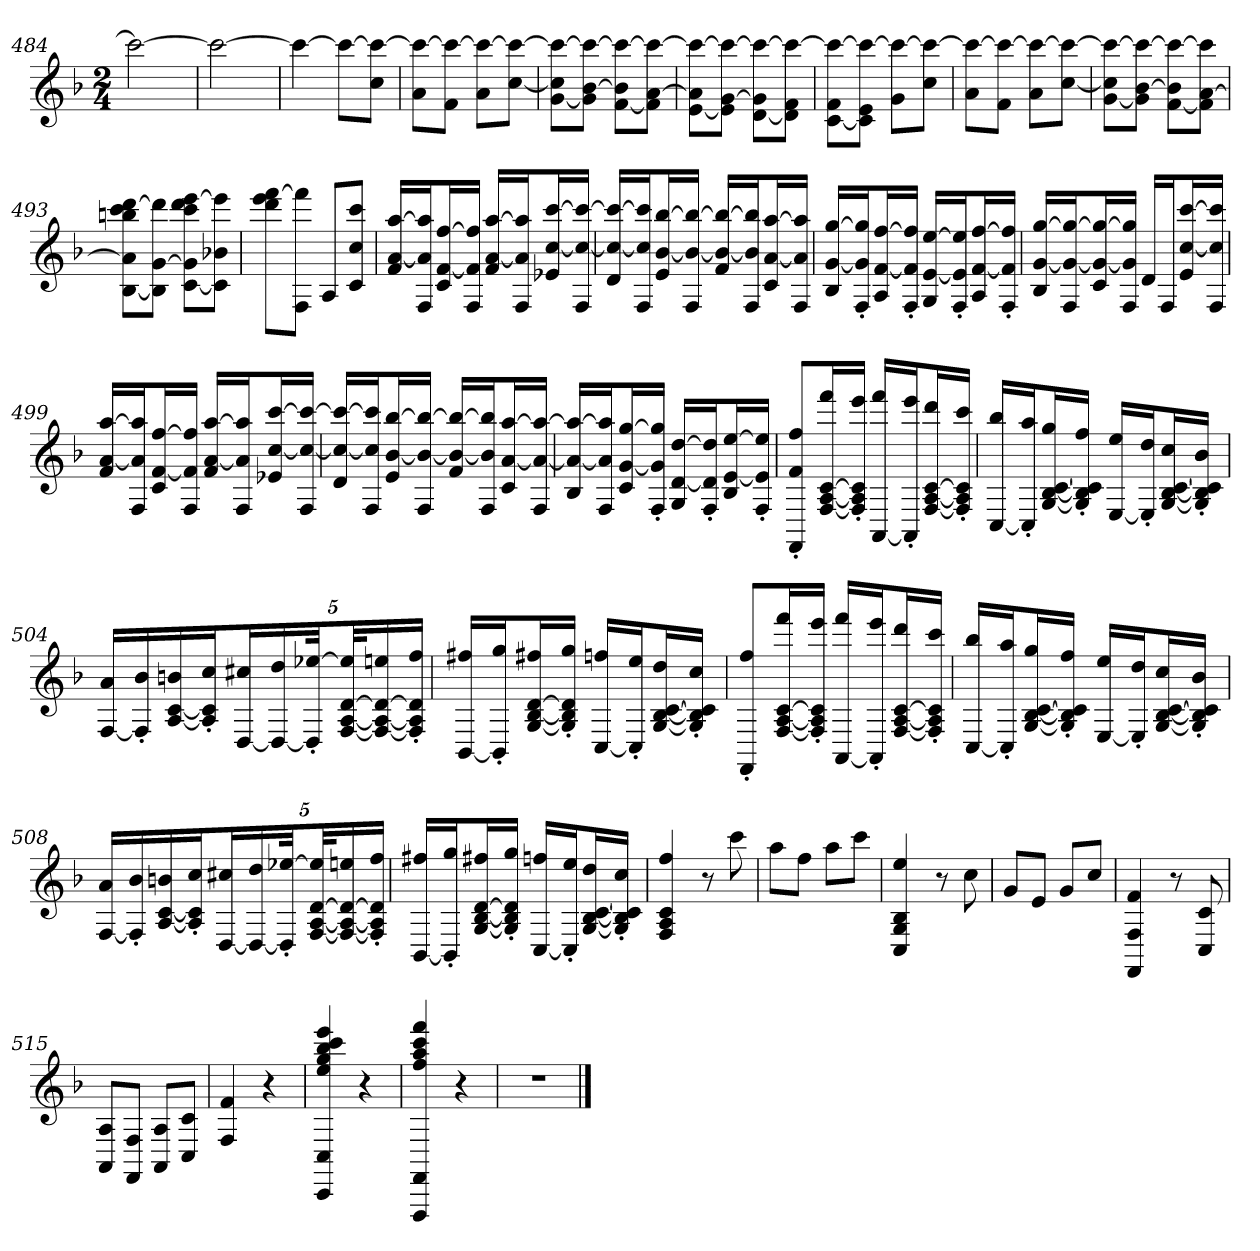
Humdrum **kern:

**kern
*part1
*staff1
*clefG2
*k[b-]
*F:
*M2/4
=484
2ccc_
=485
2ccc_
=486
4ccc_
8cccL_
8cc 8ccc_J
=487
8a 8ccc_L
8f 8ccc_J
8a 8ccc_L
[8cc 8ccc_J
=488
[8g 8cc] 8ccc_L
8g] [8b- 8ccc_J
[8f 8b-] 8ccc_L
8f] [8a 8ccc_J
=489
[8e 8a] 8ccc_L
8e] [8g 8ccc_J
[8d 8g] 8ccc_L
8d] 8f 8ccc_J
=490
[8c 8f 8ccc_L
8c] 8e 8ccc_J
8g 8ccc_L
8cc 8ccc_J
=491
8a 8ccc_L
8f 8ccc_J
8a 8ccc_L
[8cc 8ccc_J
=492
[8g 8cc] 8ccc_L
8g] [8b- 8ccc_J
[8f 8b-] 8ccc_L
8f] [8a 8ccc]J
=493
[8B- 8a] 8bbn 8ccc [8dddL
8B-] [8g 8ddd]J
[8c 8g] 8ccc 8ddd [8eeeL
8c] 8b-X 8eee]J
=494
8ddd 8eee [8fffL
8F 8fff]J
8AL
8c 8cc 8cccJ
=495
16f [16a [16aaLL
16F 16a] 16aa]J
16c [16f [16ffL
16F 16f] 16ff]JJ
16f [16a [16aaLL
16F 16a] 16aa]J
16e-X [16cc [16cccL
16F 16cc_ 16ccc_JJ
=496
16d 16cc_ 16ccc_LL
16F 16cc] 16ccc]J
16e [16b- [16bb-L
16F 16b-_ 16bb-_JJ
16f 16b-_ 16bb-_LL
16F 16b-] 16bb-]J
16c [16a [16aaL
16F 16a] 16aa]JJ
=497
16B- [16g [16ggLL
16F' 16g]' 16gg]'J
16A [16f [16ffL
16F' 16f]' 16ff]'JJ
16G [16e [16eeLL
16F' 16e]' 16ee]'J
16A [16f [16ffL
16F' 16f]' 16ff]'JJ
=498
16B- [16g [16ggLL
16F 16g_ 16gg_J
16c 16g_ 16gg_L
16F 16g] 16gg]JJ
16dLL
16FJ
16e [16cc [16cccL
16F 16cc] 16ccc]JJ
=499
16f [16a [16aaLL
16F 16a] 16aa]J
16c [16f [16ffL
16F 16f] 16ff]JJ
16f [16a [16aaLL
16F 16a] 16aa]J
16e-X [16cc [16cccL
16F 16cc_ 16ccc_JJ
=500
16d 16cc_ 16ccc_LL
16F 16cc] 16ccc]J
16e [16b- [16bb-L
16F 16b-_ 16bb-_JJ
16f 16b-_ 16bb-_LL
16F 16b-] 16bb-]J
16c [16a [16aaL
16F 16a_ 16aa_JJ
=501
16B- 16a_ 16aa_LL
16F 16a] 16aa]J
16c [16g [16ggL
16F' 16g]' 16gg]'JJ
16G [16d [16ddLL
16F' 16d]' 16dd]'J
16B- [16e [16eeL
16F' 16e]' 16ee]'JJ
=502
8FF' 8f' 8ff'L
[16F [16A [16c 16fffL
16F]' 16A]' 16c]' 16eee'JJ
[16AA 16fffLL
16AA]' 16eee'J
[16F [16A [16c 16dddL
16F]' 16A]' 16c]' 16ccc'JJ
=503
[16C 16bb-LL
16C]' 16aa'J
[16G [16B- [16c 16ggL
16G]' 16B-]' 16c]' 16ff'JJ
[16E 16eeLL
16E]' 16dd'J
[16G [16B- [16c 16ccL
16G]' 16B-]' 16c]' 16b-'JJ
=504
[16F 16aLL
16F]' 16b-'J
[16A [16c 16bnL
16A]' 16c]' 16cc'JJ
[20D 20cc#XLL
20D_ 20dd
40D]' [40ee-X'JJ
[40F [40A [40d 40ee-]KL
20F_ 20A_ 20d_ 20een
20F]' 20A]' 20d]' 20ff'JJ
=505
[16BB- 16ff#XLL
16BB-]' 16gg'J
[16G [16B- [16d 16ff#XL
16G]' 16B-]' 16d]' 16gg'JJ
[16C 16ffnLL
16C]' 16ee'J
[16G [16B- [16c 16ddL
16G]' 16B-]' 16c]' 16cc'JJ
=506
8FF' 8ff'L
[16F [16A [16c 16fffL
16F]' 16A]' 16c]' 16eee'JJ
[16AA 16fffLL
16AA]' 16eee'J
[16F [16A [16c 16dddL
16F]' 16A]' 16c]' 16ccc'JJ
=507
[16C 16bb-LL
16C]' 16aa'J
[16G [16B- [16c 16ggL
16G]' 16B-]' 16c]' 16ff'JJ
[16E 16eeLL
16E]' 16dd'J
[16G [16B- [16c 16ccL
16G]' 16B-]' 16c]' 16b-'JJ
=508
[16F 16aLL
16F]' 16b-'J
[16A [16c 16bnL
16A]' 16c]' 16cc'JJ
[20D 20cc#XLL
20D_ 20dd
40D]' [40ee-X'JJ
[40F [40A [40d 40ee-]KL
20F_ 20A_ 20d_ 20een
20F]' 20A]' 20d]' 20ff'JJ
=509
[16BB- 16ff#XLL
16BB-]' 16gg'J
[16G [16B- [16d 16ff#XL
16G]' 16B-]' 16d]' 16gg'JJ
[16C 16ffnLL
16C]' 16ee'J
[16G [16B- [16c 16ddL
16G]' 16B-]' 16c]' 16cc'JJ
=510
4F 4A 4c 4ff
8r
8ccc
=511
8aaL
8ffJ
8aaL
8cccJ
=512
4C 4G 4B- 4ee
8r
8cc
=513
8gL
8eJ
8gL
8ccJ
=514
4FF 4F 4f
8r
8C 8c
=515
8AA 8AL
8FF 8FJ
8AA 8AL
8C 8cJ
=516
4F 4f
4r
=517
4CC 4C 4ee 4gg 4bb- 4ccc 4eee
4r
=518
4FFF 4FF 4ff 4aa 4ccc 4fff
4r
=519
2r
==
*-
